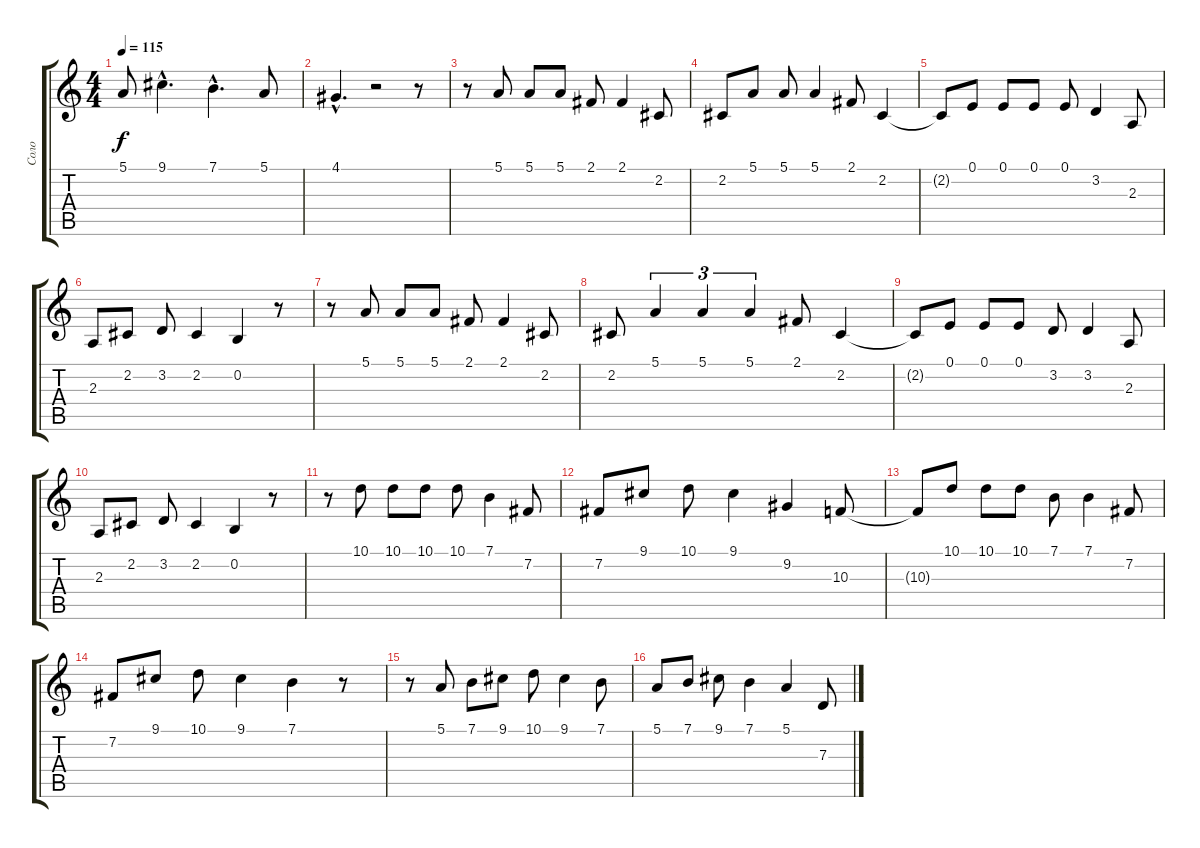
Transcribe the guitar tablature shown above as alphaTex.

\track ("Соло" "Соло") {instrument bassoon}
\staff {score tabs}
\tuning (E4 B3 G3 D3 A2 E2) {hide}
\ts (4 4)
\tempo 115
\clef g2
\ks c
5.1{t}.8{dy f} 9.1{hac}.4{d} 7.1{hac}.4{d} 5.1.8 |
4.1{hac}.4{d} r.2 r.8 |
r.8 5.1.8 5.1.8 5.1.8 2.1.8 2.1.4 2.2.8 |
2.2.8 5.1.8 5.1.8 5.1.4 2.1.8 2.2.4 |
2.2{t}.8 0.1.8 0.1.8 0.1.8 0.1.8 3.2.4 2.3.8 |
2.3.8 2.2.8 3.2.8 2.2.4 0.2.4 r.8 |
r.8 5.1.8 5.1.8 5.1.8 2.1.8 2.1.4 2.2.8 |
2.2.8 5.1.4{tu (3 2)} 5.1.4{tu (3 2)} 5.1.4{tu (3 2)} 2.1.8 2.2.4 |
2.2{t}.8 0.1.8 0.1.8 0.1.8 3.2.8 3.2.4 2.3.8 |
2.3.8 2.2.8 3.2.8 2.2.4 0.2.4 r.8 |
r.8 10.1.8 10.1.8 10.1.8 10.1.8 7.1.4 7.2.8 |
7.2.8 9.1.8 10.1.8 9.1.4 9.2.4 10.3.8 |
10.3{t}.8 10.1.8 10.1.8 10.1.8 7.1.8 7.1.4 7.2.8 |
7.2.8 9.1.8 10.1.8 9.1.4 7.1.4 r.8 |
r.8 5.1.8 7.1.8 9.1.8 10.1.8 9.1.4 7.1.8 |
5.1.8 7.1.8 9.1.8 7.1.4 5.1.4 7.3.8
